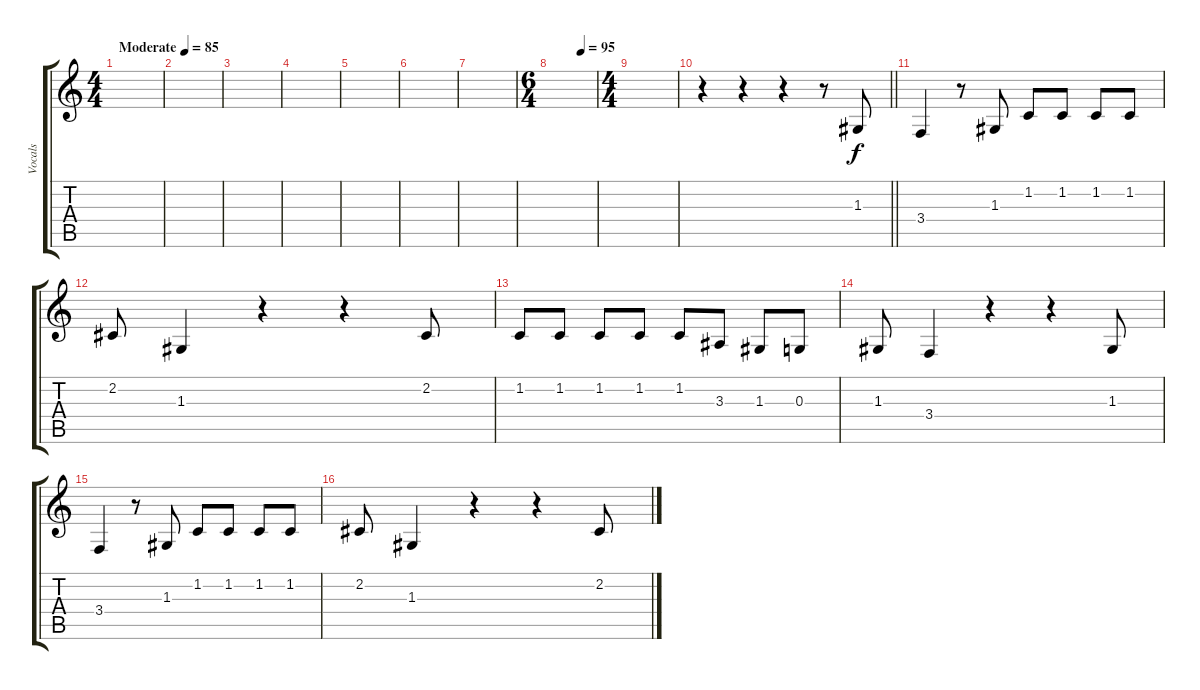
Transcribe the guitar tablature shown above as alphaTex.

\track ("Vocals" "Vocals") {instrument clarinet}
\staff {score tabs}
\tuning (E4 B3 G3 D3 A2 E2) {hide}
\ts (4 4)
\tempo (85 "Moderate")
\clef g2
\ks c
|
|
|
|
|
|
|
\ts (6 4)
\tempo (95 0.6666666666666666)
|
\ts (4 4)
|
\barLineRight lightlight
r.4 r.4 r.4 r.8 1.3.8 |
3.4.4 r.8 1.3.8 1.2.8 1.2.8 1.2.8 1.2.8 |
2.2.8 1.3.4 r.4 r.4 2.2.8 |
1.2.8 1.2.8 1.2.8 1.2.8 1.2.8 3.3.8 1.3.8 0.3.8 |
1.3.8 3.4.4 r.4 r.4 1.3.8 |
3.4.4 r.8 1.3.8 1.2.8 1.2.8 1.2.8 1.2.8 |
2.2.8 1.3.4 r.4 r.4 2.2.8
